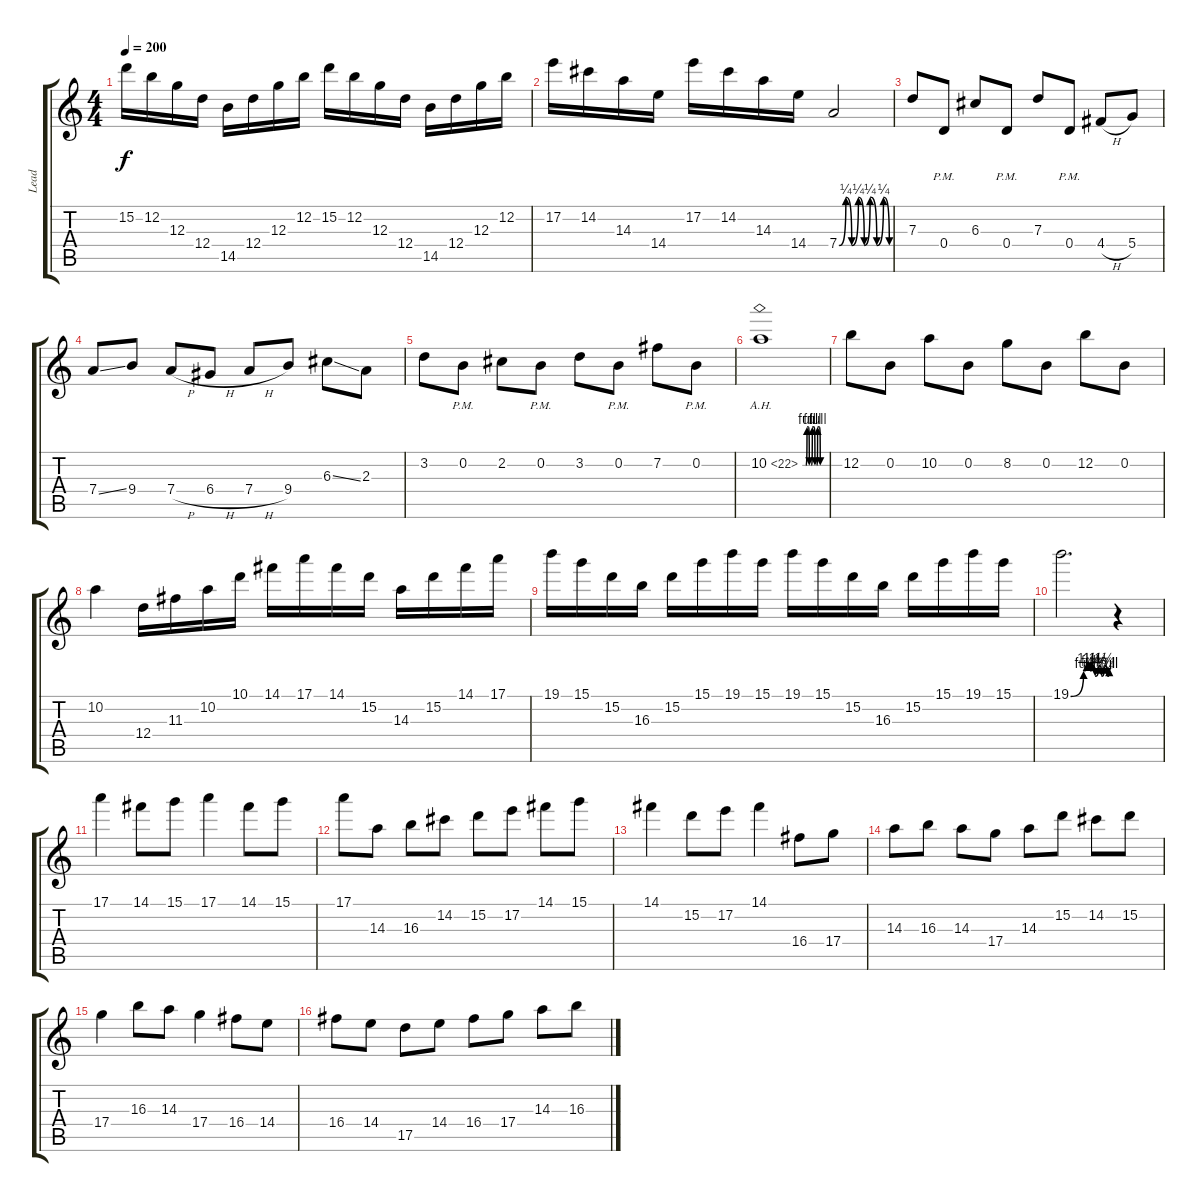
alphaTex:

\track ("Lead" "Lead") {instrument distortionguitar}
\staff {score tabs}
\tuning (E4 B3 G3 D3 A2 E2) {hide}
\ts (4 4)
\tempo 200
\clef g2
\ks c
15.2.16{dy f} 12.2.16 12.3.16 12.4.16 14.5.16 12.4.16 12.3.16 12.2.16 15.2.16 12.2.16 12.3.16 12.4.16 14.5.16 12.4.16 12.3.16 12.2.16 |
17.2.16 14.2.16 14.3.16 14.4.16 17.2.16 14.2.16 14.3.16 14.4.16 7.4{be (custom 0 0 8 1 15 0 23 1 30 0 37 1 45 0 53 1 60 0)}.2 |
7.3.8 0.4{pm}.8 6.3.8 0.4{pm}.8 7.3.8 0.4{pm}.8 4.4{h}.8 5.4.8 |
7.4{ss}.8 9.4.8 7.4{h}.8 6.4{h}.8 7.4{h}.8 9.4.8 6.3{ss}.8 2.3.8 |
3.2.8 0.2{pm}.8 2.2.8 0.2{pm}.8 3.2.8 0.2{pm}.8 7.2.8 0.2{pm}.8 |
10.2{be (custom 0 0 8 0 11 4 15 4 17 0 23 0 25 4 30 4 32 0 37 0 39 4 44 4 46 0 60 0) ah 12}.1 |
12.2.8 0.2.8 10.2.8 0.2.8 8.2.8 0.2.8 12.2.8 0.2.8 |
10.2.4 12.4.16 11.3.16 10.2.16 10.1.16 14.1.16 17.1.16 14.1.16 15.2.16 14.3.16 15.2.16 14.1.16 17.1.16 |
19.1.16 15.1.16 15.2.16 16.3.16 15.2.16 15.1.16 19.1.16 15.1.16 19.1.16 15.1.16 15.2.16 16.3.16 15.2.16 15.1.16 19.1.16 15.1.16 |
19.1{be (custom 0 0 20 4 25 5 30 4 34 5 38 3 43 5 48 3 52 5 57 3 60 4)}.2{d} r.4 |
17.1.4 14.1.8 15.1.8 17.1.4 14.1.8 15.1.8 |
17.1.8 14.3.8 16.3.8 14.2.8 15.2.8 17.2.8 14.1.8 15.1.8 |
14.1.4 15.2.8 17.2.8 14.1.4 16.4.8 17.4.8 |
14.3.8 16.3.8 14.3.8 17.4.8 14.3.8 15.2.8 14.2.8 15.2.8 |
17.4.4 16.3.8 14.3.8 17.4.4 16.4.8 14.4.8 |
16.4.8 14.4.8 17.5.8 14.4.8 16.4.8 17.4.8 14.3.8 16.3.8
